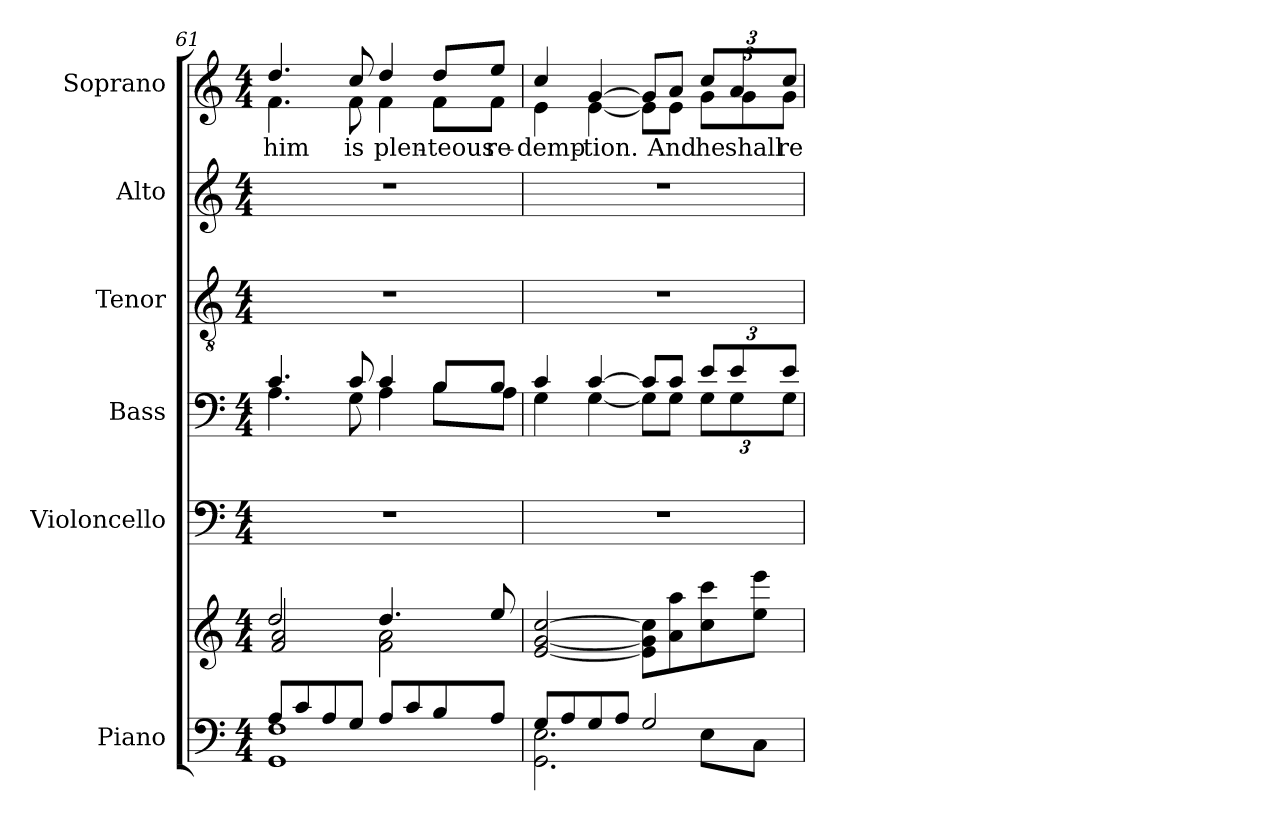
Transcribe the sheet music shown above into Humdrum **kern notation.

**kern	**kern	**kern	**kern	**kern	**kern	**kern	**text
*part6	*part6	*part5	*part4	*part3	*part2	*part1	*part1
*staff7	*staff6	*staff5	*staff4	*staff3	*staff2	*staff1	*staff1
*I"Piano	*	*I"Violoncello	*I"Bass	*I"Tenor	*I"Alto	*I"Soprano	*
*I'Pno	*	*I'Vc.	*	*	*	*	*
*clefF4	*clefG2	*clefF4	*clefF4	*clefGv2	*clefG2	*clefG2	*
*k[]	*k[]	*k[]	*k[]	*k[]	*k[]	*k[]	*
*M4/4	*M4/4	*M4/4	*M4/4	*M4/4	*M4/4	*M4/4	*
=61	=61	=61	=61	=61	=61	=61	=61
*^	*^	*	*^	*	*	*	*
!	!	!	!	!	!	!	!	!	!	!LO:LY:b
*	*	*	*	*	*	*	*	*	*^	*
8A/L	1GG 1F	2dd/	2f/ 2a/	1r	4.c/	4.A\	1r	1r	4.dd/	4.f\	him
8c/	.	.	.	.	.	.	.	.	.	.	.
8A/	.	.	.	.	.	.	.	.	.	.	.
!	!	!	!	!	!	!	!	!	!	!	!LO:LY:b
8G/J	.	.	.	.	8c/	8G\	.	.	8cc/	8f\	is
!	!	!	!	!	!	!	!	!	!	!	!LO:LY:b
8A/L	.	4.dd/	2f\ 2a\	.	4c/	4A\	.	.	4dd/	4f\	plen-
8c/	.	.	.	.	.	.	.	.	.	.	.
!	!	!	!	!	!	!	!	!	!	!	!LO:LY:b
8B/	.	.	.	.	8B/L	8B\L	.	.	8dd/L	8f\L	-teous
!	!	!	!	!	!	!	!	!	!	!	!LO:LY:b
8A/J	.	8ee/	.	.	8B/J	8A\J	.	.	8ee/J	8f\J	re-
*	*	*v	*v	*	*	*	*	*	*	*	*
!!LO:LB:g=z	!!
=62	=62	=62	=62	=62	=62	=62	=62	=62	=62	=62
!	!	!	!	!	!	!	!	!	!	!LO:LY:b
8G/L	2.GG\ 2.E\	[2e/ [2g/ [2cc/	1r	4c/	4G\	1r	1r	4cc/	4e\	-demp-
8A/	.	.	.	.	.	.	.	.	.	.
!	!	!	!	!	!	!	!	!	!	!LO:LY:b
8G/	.	.	.	[4c/	[4G\	.	.	[4g/	[4e\	-tion.
8A/J	.	.	.	.	.	.	.	.	.	.
2G/	.	8e\] 8g\] 8cc\]L	.	8c/L]	8G\L]	.	.	8g/L]	8e\L]	.
!	!	!	!	!	!	!	!	!	!	!LO:LY:b
.	.	8a\ 8aa\	.	8c/J	8G\J	.	.	8a/J	8e\J	And
*	*	*	*	*Xbrackettup	*	*	*	*Xbrackettup	*	*
!	!	!	!	!	!	!	!	!	!	!LO:LY:b
.	8E\L	8cc\ 8ccc\	.	12e/L	12G\L	.	.	12cc/L	12g\L	he
!	!	!	!	!	!	!	!	!	!	!LO:LY:b
.	.	.	.	12e/	12G\	.	.	12a/	12g\	shall
.	8C\J	8ee\ 8eee\J	.	.	.	.	.	.	.	.
!	!	!	!	!	!	!	!	!	!	!LO:LY:b
.	.	.	.	12e/J	12G\J	.	.	12cc/J	12g\J	re-
*v	*v	*	*	*v	*v	*	*	*v	*v	*
=	=	=	=	=	=	=	=
*-	*-	*-	*-	*-	*-	*-	*-
